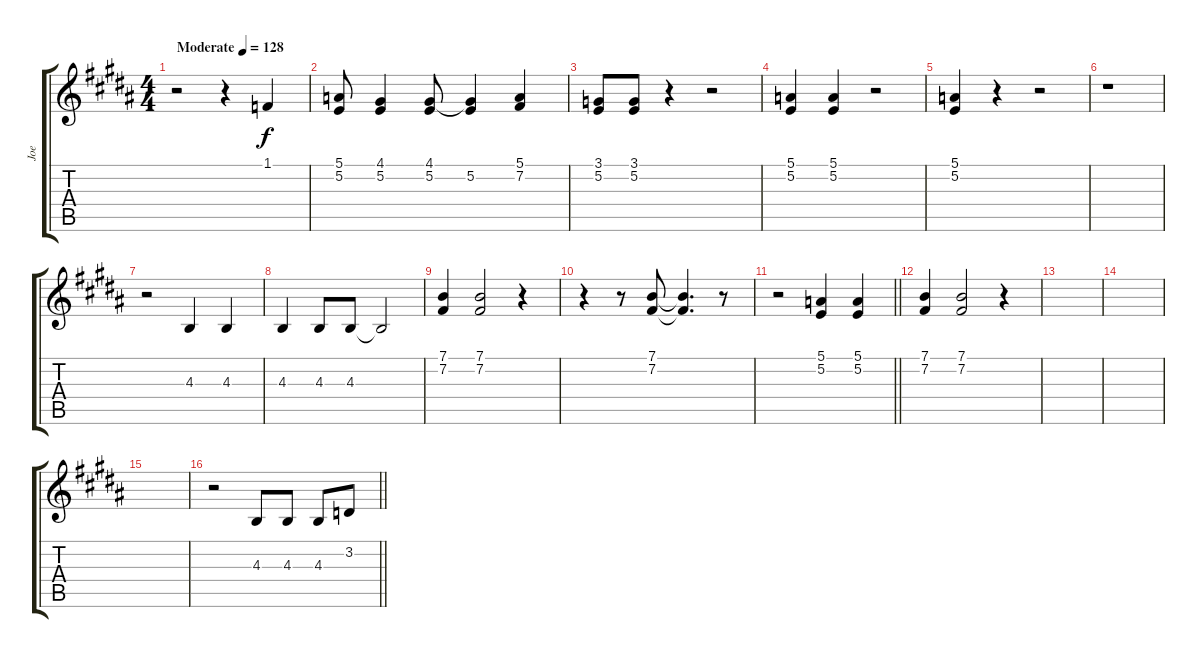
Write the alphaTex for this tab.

\track ("Joe" "Joe") {instrument lead1square}
\staff {score tabs}
\tuning (E4 B3 G3 D3 A2 E2) {hide}
\ts (4 4)
\tempo (128 "Moderate")
\clef g2
\ks b
r.2{dy f instrument lead1square} r.4 1.1.4 |
(5.1 5.2).8 (4.1 5.2).4 (4.1 5.2).8 (4.1{t} 5.2).4 (5.1 7.2).4 |
(3.1 5.2).8 (3.1 5.2).8 r.4 r.2 |
(5.1 5.2).4 (5.1 5.2).4 r.2 |
(5.1 5.2).4 r.4 r.2 |
r.1 |
r.2 4.3.4 4.3.4 |
4.3.4 4.3.8 4.3.8 4.3{t}.2 |
(7.1 7.2).4 (7.1 7.2).2 r.4 |
r.4 r.8 (7.1 7.2).8 (7.1{t} 7.2{t}).4{d} r.8 |
\barLineRight lightlight
r.2 (5.1 5.2).4 (5.1 5.2).4 |
(7.1 7.2).4 (7.1 7.2).2 r.4 |
|
|
|
\barLineRight lightlight
r.2 4.3.8 4.3.8 4.3.8 3.2.8
